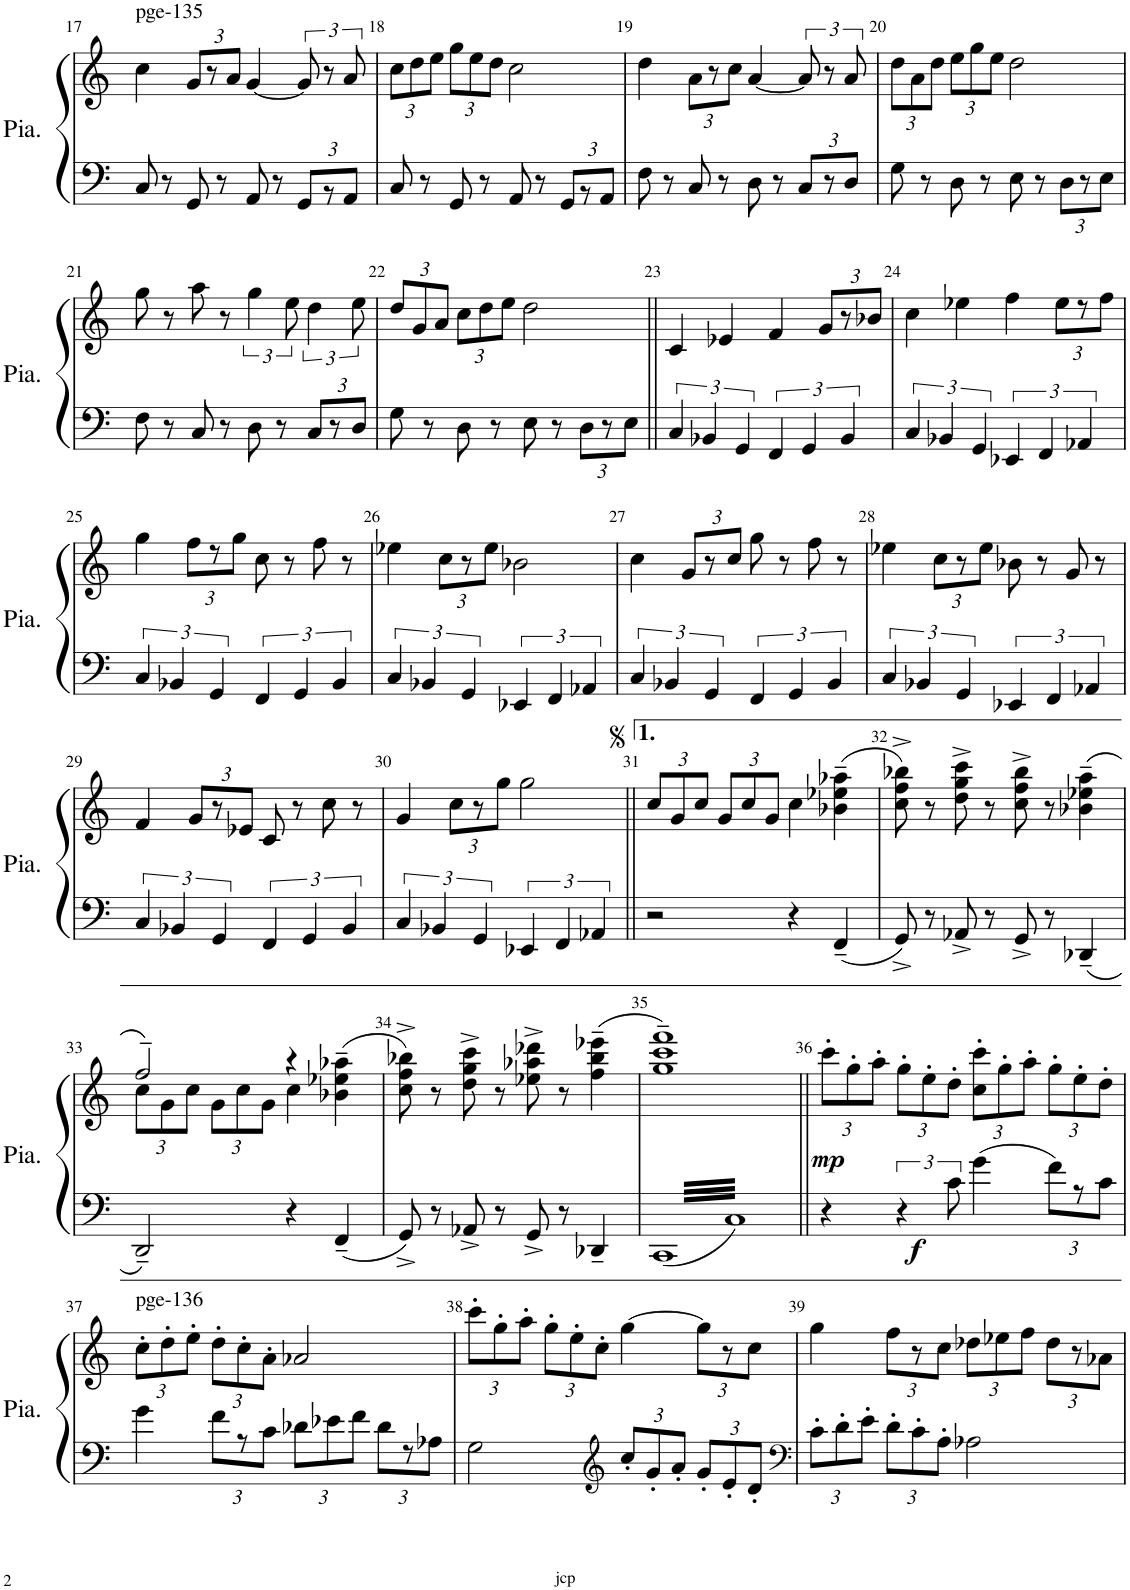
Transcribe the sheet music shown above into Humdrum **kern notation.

**kern	**kern	**dynam
*part1	*part1	*part1
*staff2	*staff1	*staff1/2
*I"Piano	*	*
*I'Pia.	*	*
!!LO:PB:g=z
*clefF4	*clefG2	*
*k[]	*k[]	*
*M4/4	*M4/4	*
*met(c)	*met(c)	*
=17	=17	=17
!	!LO:TX:a:t=pge-135	!
8C/	4cc\	.
8r	.	.
*	*Xbrackettup	*
8GG/	12g/L	.
.	12r	.
8r	.	.
.	12a/J	.
8AA/	[4g/	.
8r	.	.
*Xbrackettup	*brackettup	*
12GG/L	12g/]	.
12r	12r	.
12AA/J	12a/	.
=18	=18	=18
*	*Xbrackettup	*
8C/	12cc\L	.
.	12dd\	.
8r	.	.
.	12ee\J	.
8GG/	12gg\L	.
.	12ee\	.
8r	.	.
.	12dd\J	.
8AA/	2cc\	.
8r	.	.
12GG/L	.	.
12r	.	.
12AA/J	.	.
=19	=19	=19
8F\	4dd\	.
8r	.	.
8C/	12a\L	.
.	12r	.
8r	.	.
.	12cc\J	.
8D\	[4a/	.
8r	.	.
*	*brackettup	*
12C/L	12a/]	.
12r	12r	.
12D/J	12a/	.
=20	=20	=20
*	*Xbrackettup	*
8G\	12dd\L	.
.	12a\	.
8r	.	.
.	12dd\J	.
8D\	12ee\L	.
.	12gg\	.
8r	.	.
.	12ee\J	.
8E\	2dd\	.
8r	.	.
12D\L	.	.
12r	.	.
12E\J	.	.
!!LO:LB:g=z
=21	=21	=21
8F\	8gg\	.
8r	8r	.
8C/	8aa\	.
8r	8r	.
*	*brackettup	*
8D\	6gg\	.
8r	.	.
.	12ee\	.
12C/L	6dd\	.
12r	.	.
12D/J	12ee\	.
=22	=22	=22
*	*Xbrackettup	*
8G\	12dd/L	.
.	12g/	.
8r	.	.
.	12a/J	.
8D\	12cc\L	.
.	12dd\	.
8r	.	.
.	12ee\J	.
8E\	2dd\	.
8r	.	.
12D\L	.	.
12r	.	.
12E\J	.	.
=23||	=23||	=23||
*brackettup	*	*
6C/	4c/	.
6BB-X/	.	.
.	4e-X/	.
6GG/	.	.
6FF/	4f/	.
6GG/	.	.
.	12g/L	.
6BB-/	12r	.
.	12b-X/J	.
=24	=24	=24
6C/	4cc\	.
6BB-X/	.	.
.	4ee-X\	.
6GG/	.	.
6EE-X/	4ff\	.
6FF/	.	.
.	12ee-\L	.
6AA-X/	12r	.
.	12ff\J	.
!!LO:LB:g=z
=25	=25	=25
6C/	4gg\	.
6BB-X/	.	.
.	12ff\L	.
6GG/	12r	.
.	12gg\J	.
6FF/	8cc\	.
.	8r	.
6GG/	.	.
.	8ff\	.
6BB-/	.	.
.	8r	.
=26	=26	=26
6C/	4ee-X\	.
6BB-X/	.	.
.	12cc\L	.
6GG/	12r	.
.	12ee-\J	.
6EE-X/	2b-X\	.
6FF/	.	.
6AA-X/	.	.
=27	=27	=27
6C/	4cc\	.
6BB-X/	.	.
.	12g/L	.
6GG/	12r	.
.	12cc/J	.
6FF/	8gg\	.
.	8r	.
6GG/	.	.
.	8ff\	.
6BB-/	.	.
.	8r	.
=28	=28	=28
6C/	4ee-X\	.
6BB-X/	.	.
.	12cc\L	.
6GG/	12r	.
.	12ee-\J	.
6EE-X/	8b-X\	.
.	8r	.
6FF/	.	.
.	8g/	.
6AA-X/	.	.
.	8r	.
!!LO:LB:g=z
=29	=29	=29
6C/	4f/	.
6BB-X/	.	.
.	12g/L	.
6GG/	12r	.
.	12e-X/J	.
6FF/	8c/	.
.	8r	.
6GG/	.	.
.	8cc\	.
6BB-/	.	.
.	8r	.
=30	=30	=30
6C/	4g/	.
6BB-X/	.	.
.	12cc\L	.
6GG/	12r	.
.	12gg\J	.
6EE-X/	2gg\	.
6FF/	.	.
6AA-X/	.	.
=31||	=31||	=31||
2r	12cc/L	.
.	12g/	.
.	12cc/J	.
.	12g/L	.
.	12cc/	.
.	12g/J	.
4r	4cc\	.
4FF~/	(4b-X\~ 4ee-X\~ 4aa-X\~	.
=32	=32	=32
8GG^/	8cc\^ 8ff\^ 8bb-X\^)	.
8r	8r	.
8AA-X^/	8dd\^ 8gg\^ 8ccc\^	.
8r	8r	.
8GG^/	8cc\^ 8ff\^ 8bb-\^	.
8r	8r	.
4DD-X~/	(4b-X\~ 4ee-X\~ 4aa\~	.
!!LO:LB:g=z
=33	=33	=33
*	*^	*
2DD~/	2ff~/)	12cc\L	.
.	.	12g\	.
.	.	12cc\J	.
.	.	12g\L	.
.	.	12cc\	.
.	.	12g\J	.
4r	4r	4cc\	.
4FF~/	(4b-X\~ 4ee-X\~ 4aa-X\~	4ryy	.
*	*v	*v	*
=34	=34	=34
8GG^/	8cc\^ 8ff\^ 8bb-X\^)	.
8r	8r	.
8AA-X^/	8dd\^ 8gg\^ 8ccc\^	.
8r	8r	.
8GG^/	8ee-X\^ 8aa-X\^ 8ddd-X\^	.
8r	8r	.
4DD-X~/	(4ff\~ 4bb-\~ 4eee-X\~	.
=35	=35	=35
3.CC	1gg~ 1ccc~ 1fff~)	.
3.C	.	.
=36||	=36||	=36||
!	!	!LO:DY:b
4r	12ccc'\L	mp
.	12gg'\	.
.	12aa'\J	.
!	!	!LO:DY:b=2
6r	12gg'\L	f
.	12ee'\	.
12c\	12dd'\J	.
4g\	12cc\' 12ccc\'L	.
.	12gg'\	.
.	12aa'\J	.
*Xbrackettup	*	*
12f\L	12gg'\L	.
12r	12ee'\	.
12c\J	12dd'\J	.
!!LO:LB:g=z
=37	=37	=37
!	!LO:TX:a:t=pge-136	!
4g\	12cc'\L	.
.	12dd'\	.
.	12ee'\J	.
12f\L	12dd'\L	.
12r	12cc'\	.
12c\J	12a'\J	.
12d-X\L	2a-X/	.
12e-X\	.	.
12f\J	.	.
12d-\L	.	.
12r	.	.
12A-X\J	.	.
=38	=38	=38
2G\	12ccc'\L	.
.	12gg'\	.
.	12aa'\J	.
.	12gg'\L	.
.	12ee'\	.
.	12cc'\J	.
*clefG2	*	*
12cc'/L	[4gg\	.
12g'/	.	.
12a'/J	.	.
12g'/L	12gg\L]	.
12e'/	12r	.
12d'/J	12cc\J	.
=39	=39	=39
*clefF4	*	*
12c'\L	4gg\	.
12d'\	.	.
12e'\J	.	.
12d'\L	12ff\L	.
12c'\	12r	.
12A'\J	12cc\J	.
2A-X\	12dd-X\L	.
.	12ee-X\	.
.	12ff\J	.
.	12dd-\L	.
.	12r	.
.	12a-X\J	.
=	=	=
*-	*-	*-
